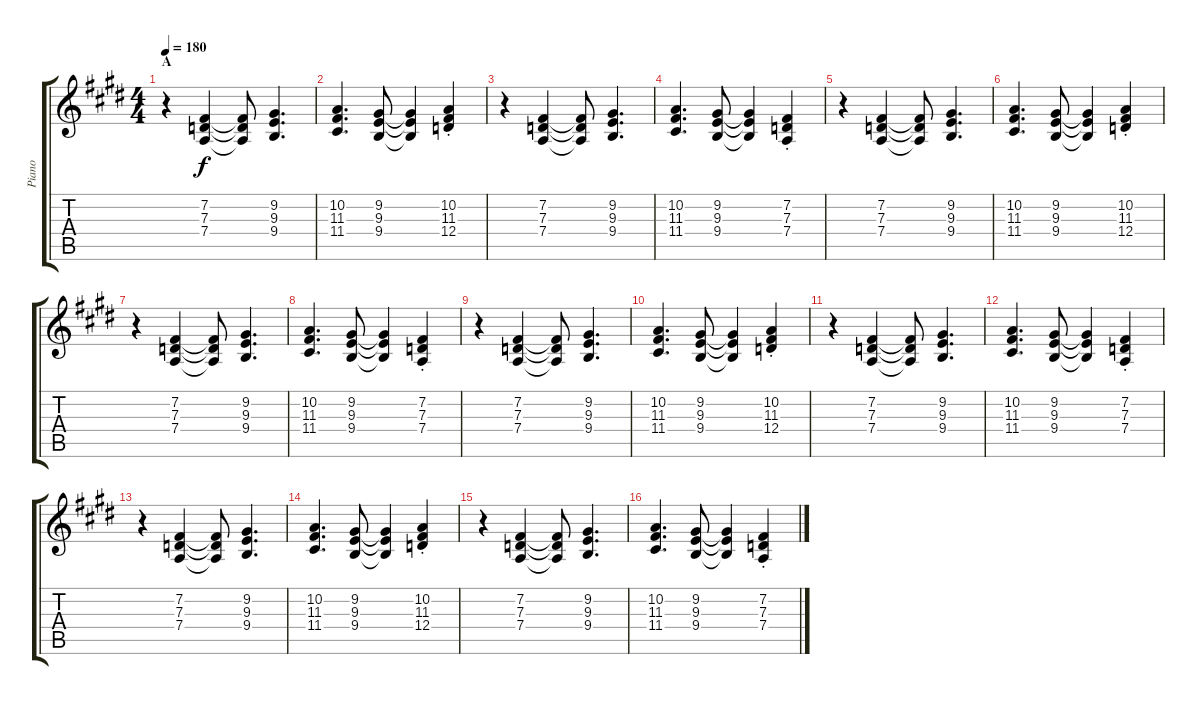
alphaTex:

\track ("Piano" "Piano") {instrument acousticgrandpiano bank 255}
\staff {score tabs}
\tuning (E4 B3 G3 D3 A2 E2) {hide}
\ts (4 4)
\section ("" "A")
\tempo 180
\clef g2
\ks e
r.4{dy f} (7.2 7.3 7.4).4 (7.2{t} 7.3{t} 7.4{t}).8 (9.2 9.3 9.4).4{d} |
(10.2 11.3 11.4).4{d} (9.2 9.3 9.4).8 (9.2{t} 9.3{t} 9.4{t}).4 (10.2{st} 11.3{st} 12.4{st}).4 |
r.4 (7.2 7.3 7.4).4 (7.2{t} 7.3{t} 7.4{t}).8 (9.2 9.3 9.4).4{d} |
(10.2 11.3 11.4).4{d} (9.2 9.3 9.4).8 (9.2{t} 9.3{t} 9.4{t}).4 (7.2{st} 7.3{st} 7.4{st}).4 |
r.4 (7.2 7.3 7.4).4 (7.2{t} 7.3{t} 7.4{t}).8 (9.2 9.3 9.4).4{d} |
(10.2 11.3 11.4).4{d} (9.2 9.3 9.4).8 (9.2{t} 9.3{t} 9.4{t}).4 (10.2{st} 11.3{st} 12.4{st}).4 |
r.4 (7.2 7.3 7.4).4 (7.2{t} 7.3{t} 7.4{t}).8 (9.2 9.3 9.4).4{d} |
(10.2 11.3 11.4).4{d} (9.2 9.3 9.4).8 (9.2{t} 9.3{t} 9.4{t}).4 (7.2{st} 7.3{st} 7.4{st}).4 |
r.4 (7.2 7.3 7.4).4 (7.2{t} 7.3{t} 7.4{t}).8 (9.2 9.3 9.4).4{d} |
(10.2 11.3 11.4).4{d} (9.2 9.3 9.4).8 (9.2{t} 9.3{t} 9.4{t}).4 (10.2{st} 11.3{st} 12.4{st}).4 |
r.4 (7.2 7.3 7.4).4 (7.2{t} 7.3{t} 7.4{t}).8 (9.2 9.3 9.4).4{d} |
(10.2 11.3 11.4).4{d} (9.2 9.3 9.4).8 (9.2{t} 9.3{t} 9.4{t}).4 (7.2{st} 7.3{st} 7.4{st}).4 |
r.4 (7.2 7.3 7.4).4 (7.2{t} 7.3{t} 7.4{t}).8 (9.2 9.3 9.4).4{d} |
(10.2 11.3 11.4).4{d} (9.2 9.3 9.4).8 (9.2{t} 9.3{t} 9.4{t}).4 (10.2{st} 11.3{st} 12.4{st}).4 |
r.4 (7.2 7.3 7.4).4 (7.2{t} 7.3{t} 7.4{t}).8 (9.2 9.3 9.4).4{d} |
(10.2 11.3 11.4).4{d} (9.2 9.3 9.4).8 (9.2{t} 9.3{t} 9.4{t}).4 (7.2{st} 7.3{st} 7.4{st}).4
